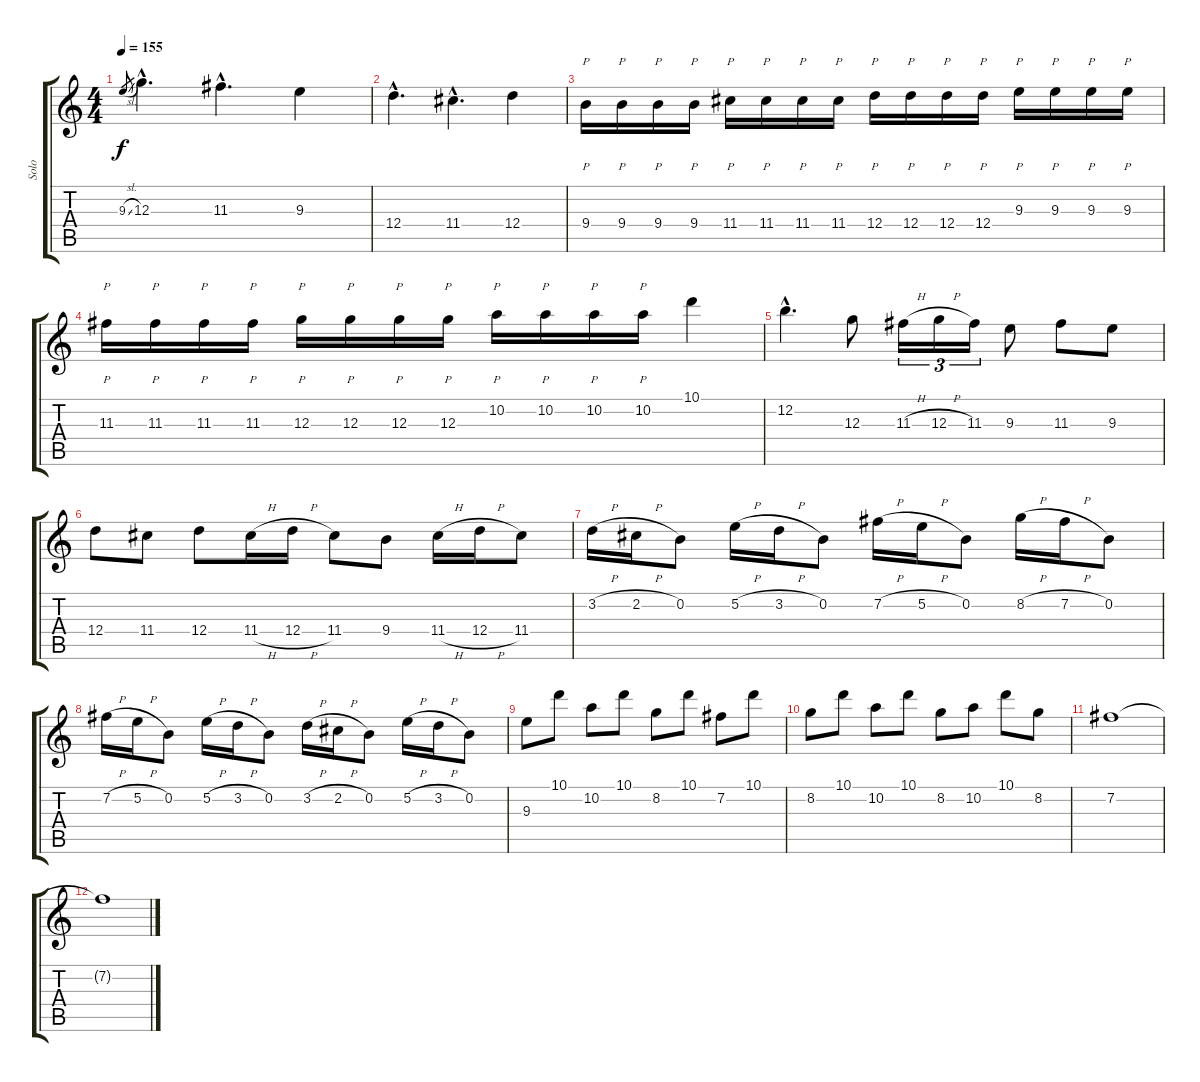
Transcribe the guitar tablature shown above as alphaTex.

\track ("Solo" "Solo") {instrument distortionguitar}
\staff {score tabs}
\tuning (E4 B3 G3 D3 A2 D2) {hide}
\ts (4 4)
\tempo 155
\clef g2
\ks c
9.3{sl}.8{gr dy f} 12.3{hac}.4{d} 11.3{hac}.4{d} 9.3.4 |
12.4{hac}.4{d} 11.4{hac}.4{d} 12.4.4 |
9.4.16{p} 9.4.16{p} 9.4.16{p} 9.4.16{p} 11.4.16{p} 11.4.16{p} 11.4.16{p} 11.4.16{p} 12.4.16{p} 12.4.16{p} 12.4.16{p} 12.4.16{p} 9.3.16{p} 9.3.16{p} 9.3.16{p} 9.3.16{p} |
11.3.16{p} 11.3.16{p} 11.3.16{p} 11.3.16{p} 12.3.16{p} 12.3.16{p} 12.3.16{p} 12.3.16{p} 10.2.16{p} 10.2.16{p} 10.2.16{p} 10.2.16{p} 10.1.4 |
12.2{hac}.4{d} 12.3.8 11.3{h}.16{tu (3 2)} 12.3{h}.16{tu (3 2)} 11.3.16{tu (3 2)} 9.3.8 11.3.8 9.3.8 |
12.4.8 11.4.8 12.4.8 11.4{h}.16 12.4{h}.16 11.4.8 9.4.8 11.4{h}.16 12.4{h}.16 11.4.8 |
3.2{h}.16 2.2{h}.16 0.2.8 5.2{h}.16 3.2{h}.16 0.2.8 7.2{h}.16 5.2{h}.16 0.2.8 8.2{h}.16 7.2{h}.16 0.2.8 |
7.2{h}.16 5.2{h}.16 0.2.8 5.2{h}.16 3.2{h}.16 0.2.8 3.2{h}.16 2.2{h}.16 0.2.8 5.2{h}.16 3.2{h}.16 0.2.8 |
9.3.8 10.1.8 10.2.8 10.1.8 8.2.8 10.1.8 7.2.8 10.1.8 |
8.2.8 10.1.8 10.2.8 10.1.8 8.2.8 10.2.8 10.1.8 8.2.8 |
7.2.1{volume 0} |
7.2{t}.1
